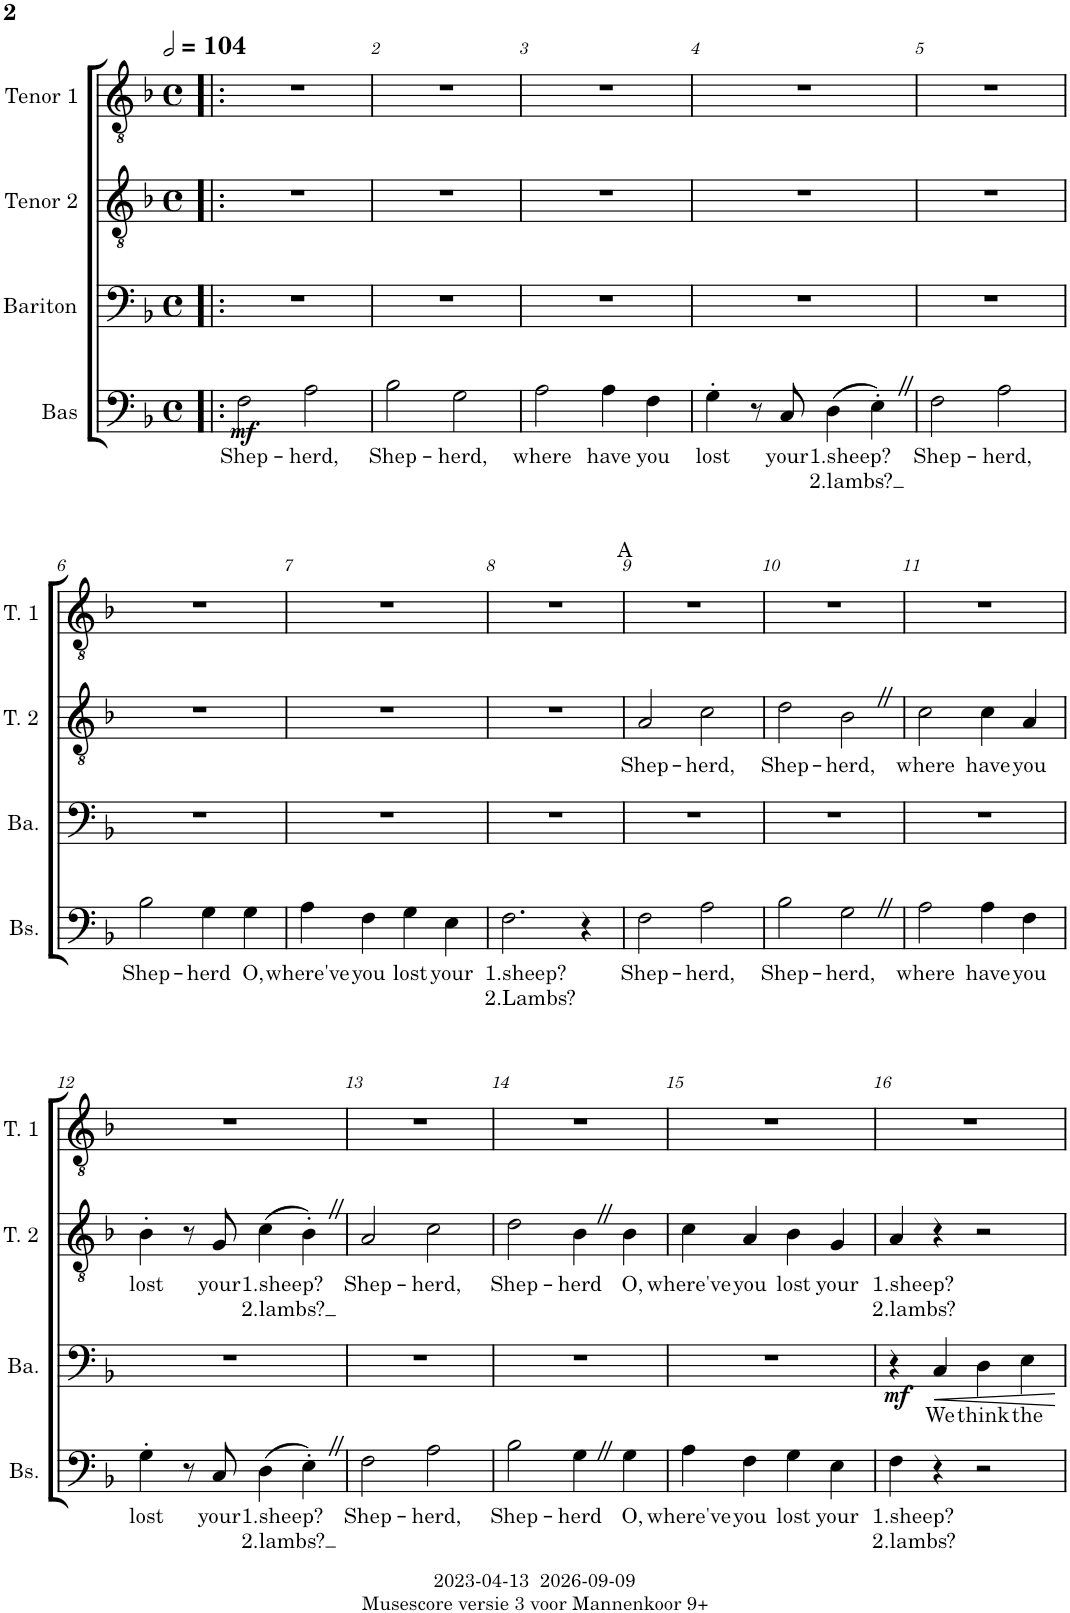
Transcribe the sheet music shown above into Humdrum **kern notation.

**kern	**text	**text	**dynam	**kern	**text	**dynam	**kern	**text	**text	**kern
*part4	*part4	*part4	*part4	*part3	*part3	*part3	*part2	*part2	*part2	*part1
*staff4	*staff4	*staff4	*staff4	*staff3	*staff3	*staff3	*staff2	*staff2	*staff2	*staff1
*I"Bas	*	*	*	*I"Bariton	*	*	*I"Tenor 2	*	*	*I"Tenor 1
*I'Bs.	*	*	*	*I'Ba.	*	*	*I'T. 2	*	*	*I'T. 1
*clefF4	*	*	*	*clefF4	*	*	*clefGv2	*	*	*clefGv2
*k[b-]	*	*	*	*k[b-]	*	*	*k[b-]	*	*	*k[b-]
*M4/4	*	*	*	*M4/4	*	*	*M4/4	*	*	*M4/4
*met(c)	*	*	*	*met(c)	*	*	*met(c)	*	*	*met(c)
*MM208	*	*	*	*MM208	*	*	*MM208	*	*	*MM208
=1!|:	=1!|:	=1!|:	=1!|:	=1!|:	=1!|:	=1!|:	=1!|:	=1!|:	=1!|:	=1!|:
!	!LO:LY:b	!	!LO:DY:b	!	!	!	!	!	!	!
2F\	Shep-	.	mf	1r	.	.	1r	.	.	1r
!	!LO:LY:b	!	!	!	!	!	!	!	!	!
2A\	-herd,	.	.	.	.	.	.	.	.	.
=2	=2	=2	=2	=2	=2	=2	=2	=2	=2	=2
!	!LO:LY:b	!	!	!	!	!	!	!	!	!
2B-\	Shep-	.	.	1r	.	.	1r	.	.	1r
!	!LO:LY:b	!	!	!	!	!	!	!	!	!
2G\	-herd,	.	.	.	.	.	.	.	.	.
=3	=3	=3	=3	=3	=3	=3	=3	=3	=3	=3
!	!LO:LY:b	!	!	!	!	!	!	!	!	!
2A\	where	.	.	1r	.	.	1r	.	.	1r
!	!LO:LY:b	!	!	!	!	!	!	!	!	!
4A\	have	.	.	.	.	.	.	.	.	.
!	!LO:LY:b	!	!	!	!	!	!	!	!	!
4F\	you	.	.	.	.	.	.	.	.	.
=4	=4	=4	=4	=4	=4	=4	=4	=4	=4	=4
!	!LO:LY:b	!	!	!	!	!	!	!	!	!
4G'\	lost	.	.	1r	.	.	1r	.	.	1r
8r	.	.	.	.	.	.	.	.	.	.
!	!LO:LY:b	!	!	!	!	!	!	!	!	!
8C/	your	.	.	.	.	.	.	.	.	.
!	!LO:LY:b	!LO:LY:b	!	!	!	!	!	!	!	!
(4D\	1.sheep?	2.lambs?	.	.	.	.	.	.	.	.
4E'Z\)	.	.	.	.	.	.	.	.	.	.
=5	=5	=5	=5	=5	=5	=5	=5	=5	=5	=5
!	!LO:LY:b	!	!	!	!	!	!	!	!	!
2F\	Shep-	.	.	1r	.	.	1r	.	.	1r
!	!LO:LY:b	!	!	!	!	!	!	!	!	!
2A\	-herd,	.	.	.	.	.	.	.	.	.
!!LO:LB:g=z
=6	=6	=6	=6	=6	=6	=6	=6	=6	=6	=6
!	!LO:LY:b	!	!	!	!	!	!	!	!	!
2B-\	Shep-	.	.	1r	.	.	1r	.	.	1r
!	!LO:LY:b	!	!	!	!	!	!	!	!	!
4G\	-herd	.	.	.	.	.	.	.	.	.
!	!LO:LY:b	!	!	!	!	!	!	!	!	!
4G\	O,	.	.	.	.	.	.	.	.	.
=7	=7	=7	=7	=7	=7	=7	=7	=7	=7	=7
!	!LO:LY:b	!	!	!	!	!	!	!	!	!
4A\	where've	.	.	1r	.	.	1r	.	.	1r
!	!LO:LY:b	!	!	!	!	!	!	!	!	!
4F\	you	.	.	.	.	.	.	.	.	.
!	!LO:LY:b	!	!	!	!	!	!	!	!	!
4G\	lost	.	.	.	.	.	.	.	.	.
!	!LO:LY:b	!	!	!	!	!	!	!	!	!
4E\	your	.	.	.	.	.	.	.	.	.
=8	=8	=8	=8	=8	=8	=8	=8	=8	=8	=8
!	!LO:LY:b	!LO:LY:b	!	!	!	!	!	!	!	!
2.F\	1.sheep?	2.Lambs?	.	1r	.	.	1r	.	.	1r
4r	.	.	.	.	.	.	.	.	.	.
=9	=9	=9	=9	=9	=9	=9	=9	=9	=9	=9
!	!	!	!	!	!	!	!	!	!	!LO:TX:a:t=A
!	!LO:LY:b	!	!	!	!	!	!	!LO:LY:b	!	!
2F\	Shep-	.	.	1r	.	.	2A/	Shep-	.	1r
!	!LO:LY:b	!	!	!	!	!	!	!LO:LY:b	!	!
2A\	-herd,	.	.	.	.	.	2c\	-herd,	.	.
=10	=10	=10	=10	=10	=10	=10	=10	=10	=10	=10
!	!LO:LY:b	!	!	!	!	!	!	!LO:LY:b	!	!
2B-\	Shep-	.	.	1r	.	.	2d\	Shep-	.	1r
!	!LO:LY:b	!	!	!	!	!	!	!LO:LY:b	!	!
2GZ\	-herd,	.	.	.	.	.	2B-Z\	-herd,	.	.
=11	=11	=11	=11	=11	=11	=11	=11	=11	=11	=11
!	!LO:LY:b	!	!	!	!	!	!	!LO:LY:b	!	!
2A\	where	.	.	1r	.	.	2c\	where	.	1r
!	!LO:LY:b	!	!	!	!	!	!	!LO:LY:b	!	!
4A\	have	.	.	.	.	.	4c\	have	.	.
!	!LO:LY:b	!	!	!	!	!	!	!LO:LY:b	!	!
4F\	you	.	.	.	.	.	4A/	you	.	.
!!LO:LB:g=z
=12	=12	=12	=12	=12	=12	=12	=12	=12	=12	=12
!	!LO:LY:b	!	!	!	!	!	!	!LO:LY:b	!	!
4G'\	lost	.	.	1r	.	.	4B-'\	lost	.	1r
8r	.	.	.	.	.	.	8r	.	.	.
!	!LO:LY:b	!	!	!	!	!	!	!LO:LY:b	!	!
8C/	your	.	.	.	.	.	8G/	your	.	.
!	!LO:LY:b	!LO:LY:b	!	!	!	!	!	!LO:LY:b	!LO:LY:b	!
(4D\	1.sheep?	2.lambs?	.	.	.	.	(4c\	1.sheep?	2.lambs?	.
4E'Z\)	.	.	.	.	.	.	4B-'Z\)	.	.	.
=13	=13	=13	=13	=13	=13	=13	=13	=13	=13	=13
!	!LO:LY:b	!	!	!	!	!	!	!LO:LY:b	!	!
2F\	Shep-	.	.	1r	.	.	2A/	Shep-	.	1r
!	!LO:LY:b	!	!	!	!	!	!	!LO:LY:b	!	!
2A\	-herd,	.	.	.	.	.	2c\	-herd,	.	.
=14	=14	=14	=14	=14	=14	=14	=14	=14	=14	=14
!	!LO:LY:b	!	!	!	!	!	!	!LO:LY:b	!	!
2B-\	Shep-	.	.	1r	.	.	2d\	Shep-	.	1r
!	!LO:LY:b	!	!	!	!	!	!	!LO:LY:b	!	!
4GZ\	-herd	.	.	.	.	.	4B-Z\	-herd	.	.
!	!LO:LY:b	!	!	!	!	!	!	!LO:LY:b	!	!
4G\	O,	.	.	.	.	.	4B-\	O,	.	.
=15	=15	=15	=15	=15	=15	=15	=15	=15	=15	=15
!	!LO:LY:b	!	!	!	!	!	!	!LO:LY:b	!	!
4A\	where've	.	.	1r	.	.	4c\	where've	.	1r
!	!LO:LY:b	!	!	!	!	!	!	!LO:LY:b	!	!
4F\	you	.	.	.	.	.	4A/	you	.	.
!	!LO:LY:b	!	!	!	!	!	!	!LO:LY:b	!	!
4G\	lost	.	.	.	.	.	4B-\	lost	.	.
!	!LO:LY:b	!	!	!	!	!	!	!LO:LY:b	!	!
4E\	your	.	.	.	.	.	4G/	your	.	.
=16	=16	=16	=16	=16	=16	=16	=16	=16	=16	=16
!	!LO:LY:b	!LO:LY:b	!	!	!	!LO:DY:b	!	!LO:LY:b	!LO:LY:b	!
4F\	1.sheep?	2.lambs?	.	4r	.	mf	4A/	1.sheep?	2.lambs?	1r
!	!	!	!	!	!LO:LY:b	!LO:HP:b	!	!	!	!
4r	.	.	.	4C/	We	<	4r	.	.	.
!	!	!	!	!	!LO:LY:b	!	!	!	!	!
2r	.	.	.	4D\	think	.	2r	.	.	.
!	!	!	!	!	!LO:LY:b	!	!	!	!	!
.	.	.	.	4E\	the	.	.	.	.	.
.	.	.	.	.	.	[	.	.	.	.
=	=	=	=	=	=	=	=	=	=	=
*-	*-	*-	*-	*-	*-	*-	*-	*-	*-	*-
